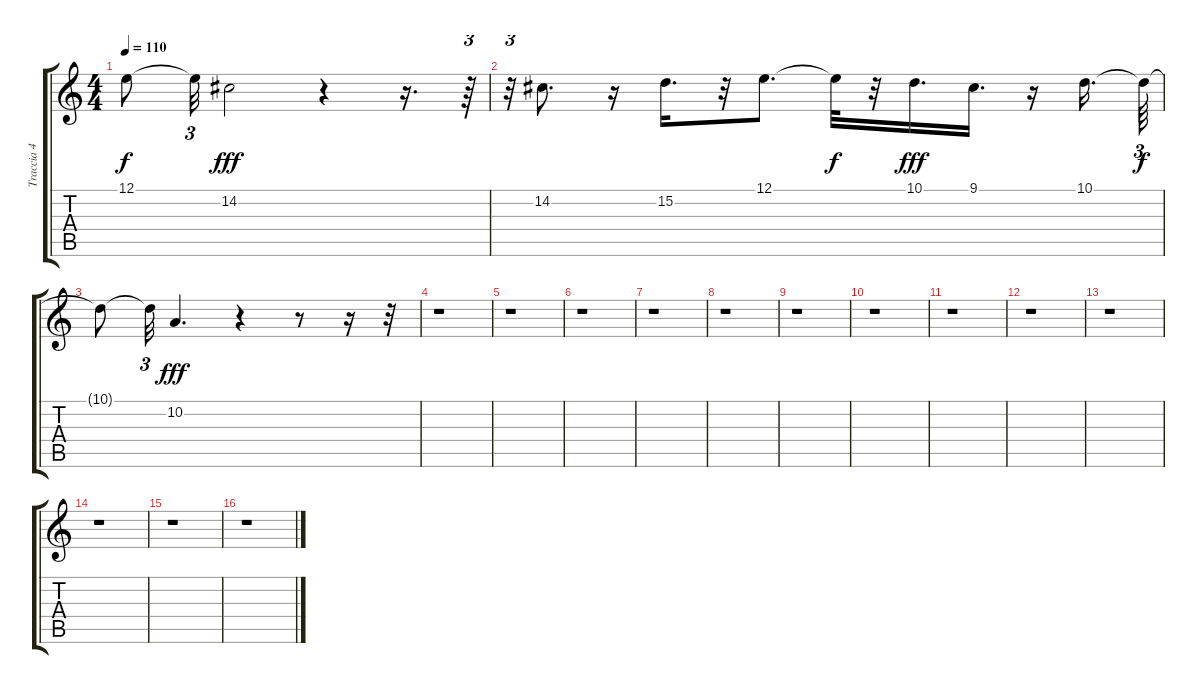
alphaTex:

\track ("Traccia 4" "Traccia 4") {instrument panflute}
\staff {score tabs}
\tuning (E4 B3 G3 D3 A2 E2) {hide}
\ts (4 4)
\tempo 110
\clef g2
\ks c
12.1{t}.8{dy f} 12.1{t}.32{tu (3 2)} 14.2.2{dy fff} r.4 r.16{d} r.64{tu (3 2)} |
r.32{tu (3 2)} 14.2.8{d} r.16 15.2.16{d} r.32 12.1.8{d} 12.1{t}.32{dy f} r.32 10.1.16{d dy fff} 9.1.16{d} r.16 10.1.16{d} 10.1{t}.64{tu (3 2) dy f} |
10.1{t}.8 10.1{t}.32{tu (3 2)} 10.2.4{d dy fff} r.4 r.8 r.16 r.32 |
r.1 |
r.1 |
r.1 |
r.1 |
r.1 |
r.1 |
r.1 |
r.1 |
r.1 |
r.1 |
r.1 |
r.1 |
r.1
